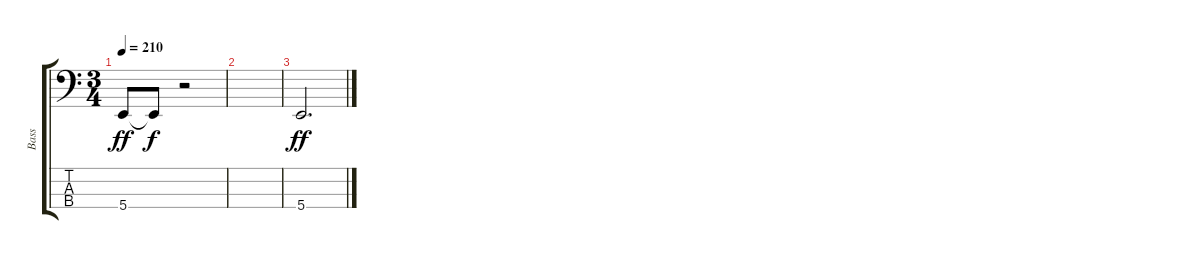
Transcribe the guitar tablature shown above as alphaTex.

\track ("Bass" "Bass") {instrument electricbassfinger}
\staff {score tabs}
\tuning (D2 A1 E1 B0) {hide}
\ts (3 4)
\tempo 210
\clef f4
\ks c
5.4.8{dy ff} 5.4{t}.8{dy f} r.2 |
|
5.4.2{d dy ff}
